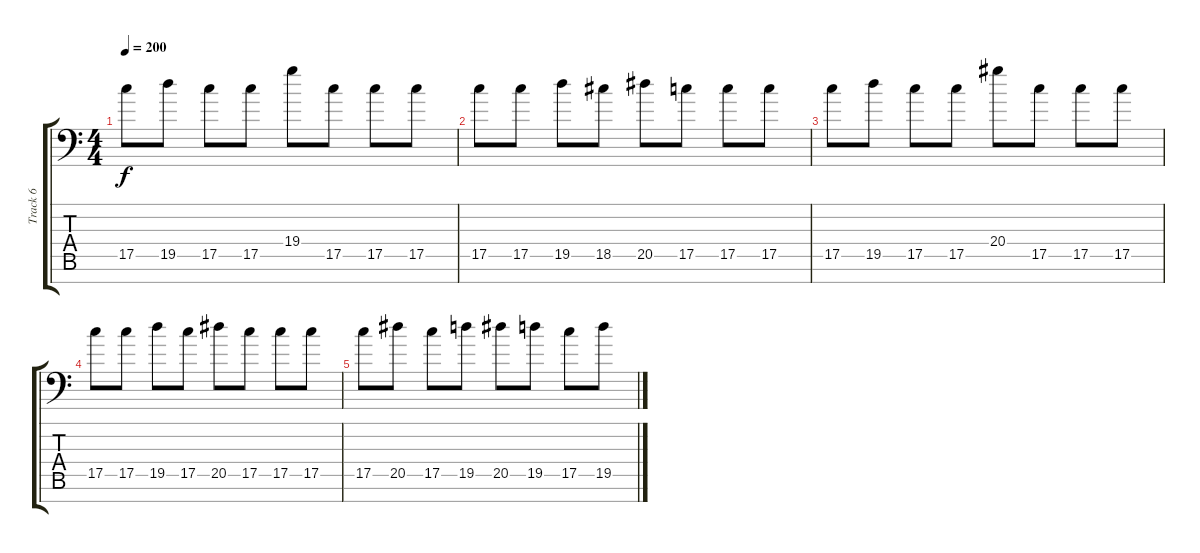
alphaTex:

\track ("Track 6" "Track 6") {instrument distortionguitar}
\staff {score tabs}
\tuning (D4 A3 F3 C3 G2 D2 A1) {hide}
\ts (4 4)
\tempo 200
\clef f4
\ks c
17.5.8{dy f} 19.5.8 17.5.8 17.5.8 19.4.8 17.5.8 17.5.8 17.5.8 |
17.5.8 17.5.8 19.5.8 18.5.8 20.5.8 17.5.8 17.5.8 17.5.8 |
17.5.8 19.5.8 17.5.8 17.5.8 20.4.8 17.5.8 17.5.8 17.5.8 |
17.5.8 17.5.8 19.5.8 17.5.8 20.5.8 17.5.8 17.5.8 17.5.8 |
17.5.8 20.5.8 17.5.8 19.5.8 20.5.8 19.5.8 17.5.8 19.5.8
